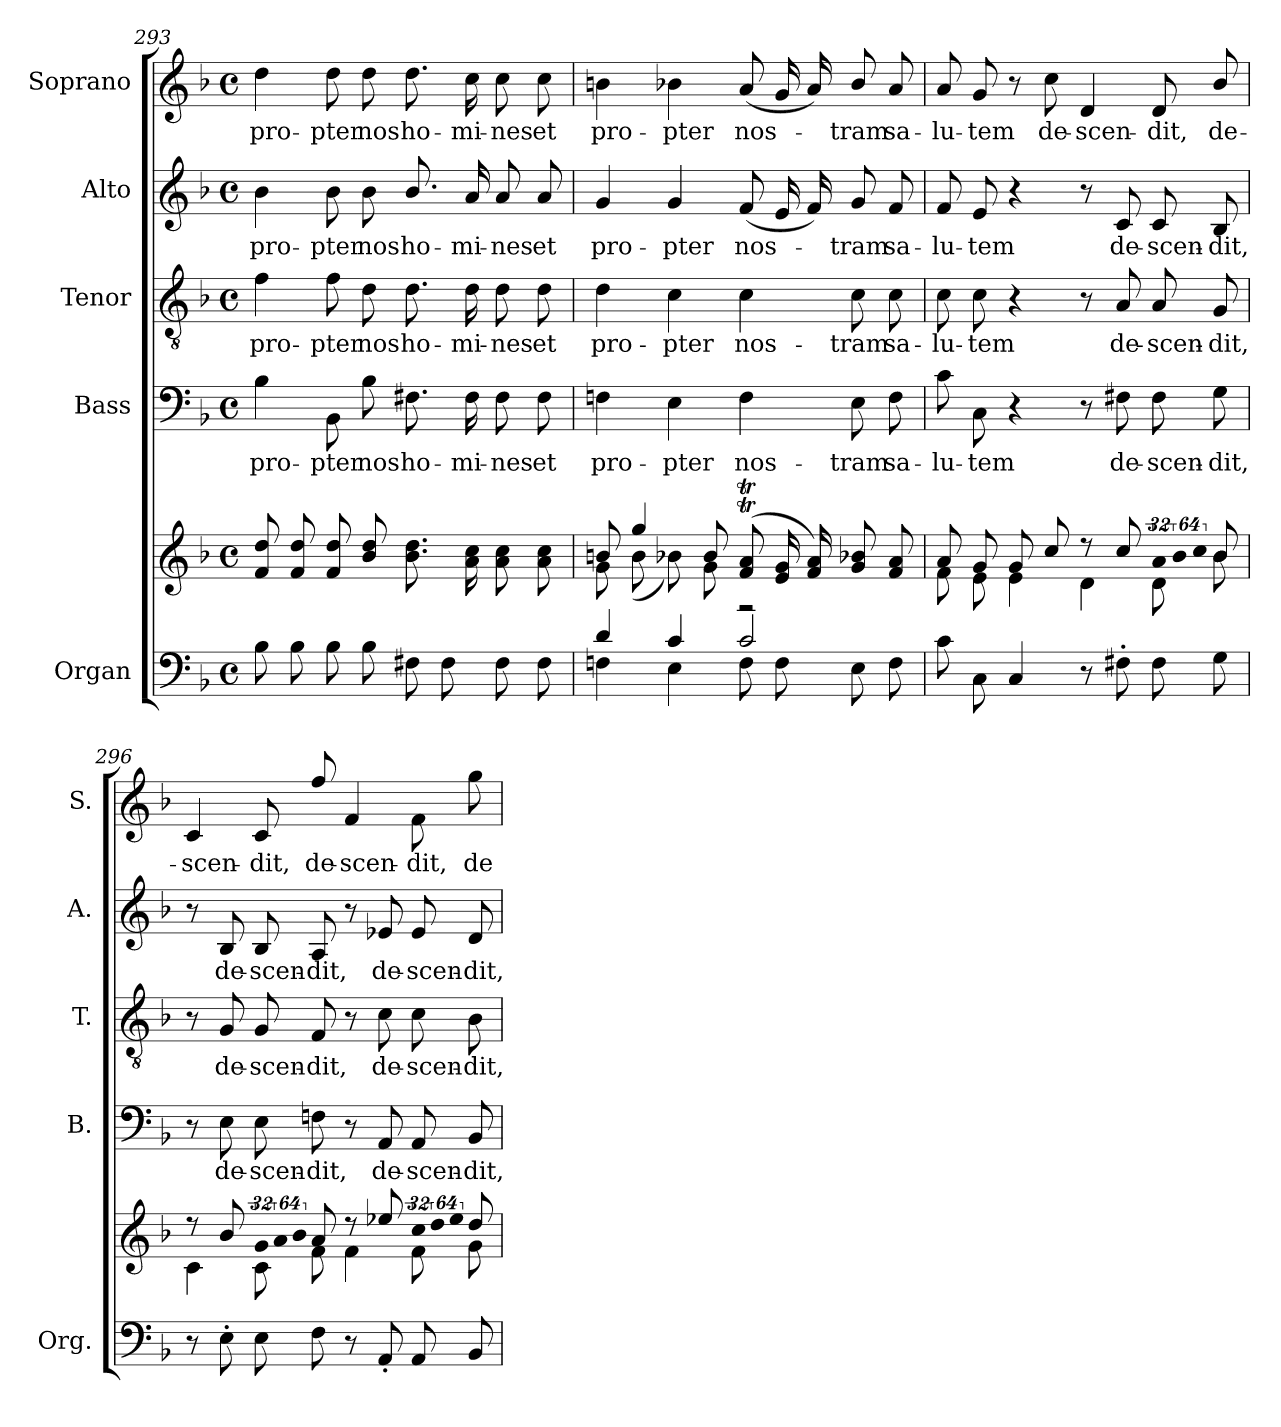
**kern	**kern	**kern	**text	**kern	**text	**kern	**text	**kern	**text
*part5	*part5	*part4	*part4	*part3	*part3	*part2	*part2	*part1	*part1
*staff6	*staff5	*staff4	*staff4	*staff3	*staff3	*staff2	*staff2	*staff1	*staff1
*I"Organ	*	*I"Bass	*	*I"Tenor	*	*I"Alto	*	*I"Soprano	*
*I'Org.	*	*I'B.	*	*I'T.	*	*I'A.	*	*I'S.	*
!!LO:PB:g=z
*clefF4	*clefG2	*clefF4	*	*clefGv2	*	*clefG2	*	*clefG2	*
*	*	*	*	*ITrd7c12	*	*	*	*	*
*k[b-]	*k[b-]	*k[b-]	*	*k[b-]	*	*k[b-]	*	*k[b-]	*
*F:	*F:	*F:	*	*F:	*	*F:	*	*F:	*
*M4/4	*M4/4	*M4/4	*	*M4/4	*	*M4/4	*	*M4/4	*
*met(c)	*met(c)	*met(c)	*	*met(c)	*	*met(c)	*	*met(c)	*
=293	=293	=293	=293	=293	=293	=293	=293	=293	=293
!	!	!	!LO:LY:b:color=#000000	!	!	!	!	!	!
!	!	!	!	!	!LO:LY:b:color=#000000	!	!	!	!
!	!	!	!	!	!	!	!LO:LY:b:color=#000000	!	!
!	!	!	!	!	!	!	!	!	!LO:LY:b:color=#000000
8B-i\	8fi/ 8ddi	4B-i\	pro-	4Fi\	pro-	4b-i\	pro-	4ddi\	pro-
8B-i\	8fi/ 8ddi	.	.	.	.	.	.	.	.
!	!	!	!LO:LY:b:color=#000000	!	!	!	!	!	!
!	!	!	!	!	!LO:LY:b:color=#000000	!	!	!	!
!	!	!	!	!	!	!	!LO:LY:b:color=#000000	!	!
!	!	!	!	!	!	!	!	!	!LO:LY:b:color=#000000
8B-i\	8fi/ 8ddi	8BB-i\	-pter	8Fi\	-pter	8b-i\	-pter	8ddi\	-pter
!	!	!	!LO:LY:b:color=#000000	!	!	!	!	!	!
!	!	!	!	!	!LO:LY:b:color=#000000	!	!	!	!
!	!	!	!	!	!	!	!LO:LY:b:color=#000000	!	!
!	!	!	!	!	!	!	!	!	!LO:LY:b:color=#000000
8B-i\	8b-i/ 8ddi	8B-i\	nos	8Di\	nos	8b-i\	nos	8ddi\	nos
!	!	!	!LO:LY:b:color=#000000	!	!	!	!	!	!
!	!	!	!	!	!LO:LY:b:color=#000000	!	!	!	!
!	!	!	!	!	!	!	!LO:LY:b:color=#000000	!	!
!	!	!	!	!	!	!	!	!	!LO:LY:b:color=#000000
8F#Xi\	8.b-i\ 8.ddi	8.F#Xi\	ho-	8.Di\	ho-	8.b-i/	ho-	8.ddi\	ho-
8F#i\	.	.	.	.	.	.	.	.	.
!	!	!	!LO:LY:b:color=#000000	!	!	!	!	!	!
!	!	!	!	!	!LO:LY:b:color=#000000	!	!	!	!
!	!	!	!	!	!	!	!LO:LY:b:color=#000000	!	!
!	!	!	!	!	!	!	!	!	!LO:LY:b:color=#000000
.	16ai\ 16cci	16F#i\	-mi-	16Di\	-mi-	16ai/	-mi-	16cci\	-mi-
!	!	!	!LO:LY:b:color=#000000	!	!	!	!	!	!
!	!	!	!	!	!LO:LY:b:color=#000000	!	!	!	!
!	!	!	!	!	!	!	!LO:LY:b:color=#000000	!	!
!	!	!	!	!	!	!	!	!	!LO:LY:b:color=#000000
8F#i\	8ai\ 8cci	8F#i\	-nes	8Di\	-nes	8ai/	-nes	8cci\	-nes
!	!	!	!LO:LY:b:color=#000000	!	!	!	!	!	!
!	!	!	!	!	!LO:LY:b:color=#000000	!	!	!	!
!	!	!	!	!	!	!	!LO:LY:b:color=#000000	!	!
!	!	!	!	!	!	!	!	!	!LO:LY:b:color=#000000
8F#i\	8ai\ 8cci	8F#i\	et	8Di\	et	8ai/	et	8cci\	et
=294	=294	=294	=294	=294	=294	=294	=294	=294	=294
*^	*^	*	*	*	*	*	*	*	*
!	!	!	!	!	!LO:LY:b:color=#000000	!	!	!	!	!	!
!	!	!	!	!	!	!	!LO:LY:b:color=#000000	!	!	!	!
!	!	!	!	!	!	!	!	!	!LO:LY:b:color=#000000	!	!
!	!	!	!	!	!	!	!	!	!	!	!LO:LY:b:color=#000000
4di/	4Fni\	8bni/	8gi\	4Fni\	pro-	4Di\	pro-	4gi/	pro-	4bni\	pro-
.	.	4ggi/	(8bi\	.	.	.	.	.	.	.	.
!	!	!	!	!	!LO:LY:b:color=#000000	!	!	!	!	!	!
!	!	!	!	!	!	!	!LO:LY:b:color=#000000	!	!	!	!
!	!	!	!	!	!	!	!	!	!LO:LY:b:color=#000000	!	!
!	!	!	!	!	!	!	!	!	!	!	!LO:LY:b:color=#000000
4ci/	4Ei\	.	8b-Xi\)	4Ei\	-pter	4Ci\	-pter	4gi/	-pter	4b-Xi\	-pter
.	.	8b-i/	8gi\	.	.	.	.	.	.	.	.
!	!	!	!	!	!LO:LY:b:color=#000000	!	!	!	!	!	!
!	!	!	!	!	!	!	!LO:LY:b:color=#000000	!	!	!	!
!	!	!	!	!	!	!	!	!	!LO:LY:b:color=#000000	!	!
!	!	!	!	!	!	!	!	!	!	!	!LO:LY:b:color=#000000
2ci/	8Fi\	(8fi/T 8aiT	2r	4Fi\	nos-	4Ci\	nos-	(8fi/	nos-	(8ai/	nos-
.	8Fi\	16ei/ 16gi	.	.	.	.	.	16ei/	.	16gi/	.
.	.	16fi/ 16ai)	.	.	.	.	.	16fi/)	.	16ai/)	.
!	!	!	!	!	!LO:LY:b:color=#000000	!	!	!	!	!	!
!	!	!	!	!	!	!	!LO:LY:b:color=#000000	!	!	!	!
!	!	!	!	!	!	!	!	!	!LO:LY:b:color=#000000	!	!
!	!	!	!	!	!	!	!	!	!	!	!LO:LY:b:color=#000000
.	8Ei\	8gi/ 8b-i	.	8Ei\	-tram	8Ci\	-tram	8gi/	-tram	8b-i/	-tram
!	!	!	!	!	!LO:LY:b:color=#000000	!	!	!	!	!	!
!	!	!	!	!	!	!	!LO:LY:b:color=#000000	!	!	!	!
!	!	!	!	!	!	!	!	!	!LO:LY:b:color=#000000	!	!
!	!	!	!	!	!	!	!	!	!	!	!LO:LY:b:color=#000000
.	8Fi\	8fi/ 8ai	.	8Fi\	sa-	8Ci\	sa-	8fi/	sa-	8ai/	sa-
*v	*v	*	*	*	*	*	*	*	*	*	*
=295	=295	=295	=295	=295	=295	=295	=295	=295	=295	=295
*^	*	*	*	*	*	*	*	*	*	*
!	!	!	!	!	!LO:LY:b:color=#000000	!	!	!	!	!	!
*v	*v	*	*	*	*	*	*	*	*	*	*
*^	*	*	*	*	*	*	*	*	*	*
!	!	!	!	!	!	!	!LO:LY:b:color=#000000	!	!	!	!
*v	*v	*	*	*	*	*	*	*	*	*	*
*^	*	*	*	*	*	*	*	*	*	*
!	!	!	!	!	!	!	!	!	!LO:LY:b:color=#000000	!	!
*v	*v	*	*	*	*	*	*	*	*	*	*
*^	*	*	*	*	*	*	*	*	*	*
!	!	!	!	!	!	!	!	!	!	!	!LO:LY:b:color=#000000
*v	*v	*	*	*	*	*	*	*	*	*	*
8ci\	8ai/	8fi\	8ci\	-lu-	8Ci\	-lu-	8fi/	-lu-	8ai/	-lu-
!	!	!	!	!LO:LY:b:color=#000000	!	!	!	!	!	!
!	!	!	!	!	!	!LO:LY:b:color=#000000	!	!	!	!
!	!	!	!	!	!	!	!	!LO:LY:b:color=#000000	!	!
!	!	!	!	!	!	!	!	!	!	!LO:LY:b:color=#000000
8Ci\	8gi/	8ei\	8Ci\	-tem	8Ci\	-tem	8ei/	-tem	8gi/	-tem
4Ci/	8gi/	4ei\	4r	.	4r	.	4r	.	8r	.
!	!	!	!	!	!	!	!	!	!	!LO:LY:b:color=#000000
.	8cci/	.	.	.	.	.	.	.	8cci\	de-
!	!	!	!	!	!	!	!	!	!	!LO:LY:b:color=#000000
8r	8r	4di\	8r	.	8r	.	8r	.	4di/	-scen-
!	!	!	!	!LO:LY:b:color=#000000	!	!	!	!	!	!
!	!	!	!	!	!	!LO:LY:b:color=#000000	!	!	!	!
!	!	!	!	!	!	!	!	!LO:LY:b:color=#000000	!	!
8F#X'i\	8cci/	.	8F#Xi\	de-	8AAi/	de-	8ci/	de-	.	.
!	!LO:N:vis=16	!	!	!	!	!	!	!	!	!
!	!	!	!	!LO:LY:b:color=#000000	!	!	!	!	!	!
!	!	!	!	!	!	!LO:LY:b:color=#000000	!	!	!	!
!	!	!	!	!	!	!	!	!LO:LY:b:color=#000000	!	!
!	!	!	!	!	!	!	!	!	!	!LO:LY:b:color=#000000
8F#i\	512%21ai/	8di\	8F#i\	-scen-	8AAi/	-scen-	8ci/	-scen-	8di/	-dit,
!	!LO:N:vis=16	!	!	!	!	!	!	!	!	!
.	1024%43b-i/	.	.	.	.	.	.	.	.	.
!	!LO:N:vis=16	!	!	!	!	!	!	!	!	!
.	1024%43cci/	.	.	.	.	.	.	.	.	.
!	!	!	!	!LO:LY:b:color=#000000	!	!	!	!	!	!
!	!	!	!	!	!	!LO:LY:b:color=#000000	!	!	!	!
!	!	!	!	!	!	!	!	!LO:LY:b:color=#000000	!	!
!	!	!	!	!	!	!	!	!	!	!LO:LY:b:color=#000000
8Gi\	8b-i/	8b-i\	8Gi\	-dit,	8GGi/	-dit,	8B-i/	-dit,	8b-i/	de-
=296	=296	=296	=296	=296	=296	=296	=296	=296	=296	=296
!	!	!	!	!	!	!	!	!	!	!LO:LY:b:color=#000000
8r	8r	4ci\	8r	.	8r	.	8r	.	4ci/	-scen-
!	!	!	!	!LO:LY:b:color=#000000	!	!	!	!	!	!
!	!	!	!	!	!	!LO:LY:b:color=#000000	!	!	!	!
!	!	!	!	!	!	!	!	!LO:LY:b:color=#000000	!	!
8E'i\	8b-i/	.	8Ei\	de-	8GGi/	de-	8B-i/	de-	.	.
!	!LO:N:vis=16	!	!	!	!	!	!	!	!	!
!	!	!	!	!LO:LY:b:color=#000000	!	!	!	!	!	!
!	!	!	!	!	!	!LO:LY:b:color=#000000	!	!	!	!
!	!	!	!	!	!	!	!	!LO:LY:b:color=#000000	!	!
!	!	!	!	!	!	!	!	!	!	!LO:LY:b:color=#000000
8Ei\	512%21gi/	8ci\	8Ei\	-scen-	8GGi/	-scen-	8B-i/	-scen-	8ci/	-dit,
!	!LO:N:vis=16	!	!	!	!	!	!	!	!	!
.	1024%43ai/	.	.	.	.	.	.	.	.	.
!	!LO:N:vis=16	!	!	!	!	!	!	!	!	!
.	1024%43b-i/	.	.	.	.	.	.	.	.	.
!	!	!	!	!LO:LY:b:color=#000000	!	!	!	!	!	!
!	!	!	!	!	!	!LO:LY:b:color=#000000	!	!	!	!
!	!	!	!	!	!	!	!	!LO:LY:b:color=#000000	!	!
!	!	!	!	!	!	!	!	!	!	!LO:LY:b:color=#000000
8Fi\	8ai/	8fi\	8Fni\	-dit,	8FFi/	-dit,	8Ai/	-dit,	8ffi/	de-
!	!	!	!	!	!	!	!	!	!	!LO:LY:b:color=#000000
8r	8r	4fi\	8r	.	8r	.	8r	.	4fi/	-scen-
!	!	!	!	!LO:LY:b:color=#000000	!	!	!	!	!	!
!	!	!	!	!	!	!LO:LY:b:color=#000000	!	!	!	!
!	!	!	!	!	!	!	!	!LO:LY:b:color=#000000	!	!
8AA'i/	8ee-Xi/	.	8AAi/	de-	8Ci\	de-	8e-Xi/	de-	.	.
!	!LO:N:vis=16	!	!	!	!	!	!	!	!	!
!	!	!	!	!LO:LY:b:color=#000000	!	!	!	!	!	!
!	!	!	!	!	!	!LO:LY:b:color=#000000	!	!	!	!
!	!	!	!	!	!	!	!	!LO:LY:b:color=#000000	!	!
!	!	!	!	!	!	!	!	!	!	!LO:LY:b:color=#000000
8AAi/	512%21cci/	8fi\	8AAi/	-scen-	8Ci\	-scen-	8e-i/	-scen-	8fi\	-dit,
!	!LO:N:vis=16	!	!	!	!	!	!	!	!	!
.	1024%43ddi/	.	.	.	.	.	.	.	.	.
!	!LO:N:vis=16	!	!	!	!	!	!	!	!	!
.	1024%43ee-i/	.	.	.	.	.	.	.	.	.
!	!	!	!	!LO:LY:b:color=#000000	!	!	!	!	!	!
!	!	!	!	!	!	!LO:LY:b:color=#000000	!	!	!	!
!	!	!	!	!	!	!	!	!LO:LY:b:color=#000000	!	!
!	!	!	!	!	!	!	!	!	!	!LO:LY:b:color=#000000
8BB-i/	8ddi/	8gi\	8BB-i/	-dit,	8BB-i\	-dit,	8di/	-dit,	8ggi\	de-
*	*v	*v	*	*	*	*	*	*	*	*
=	=	=	=	=	=	=	=	=	=
*-	*-	*-	*-	*-	*-	*-	*-	*-	*-
